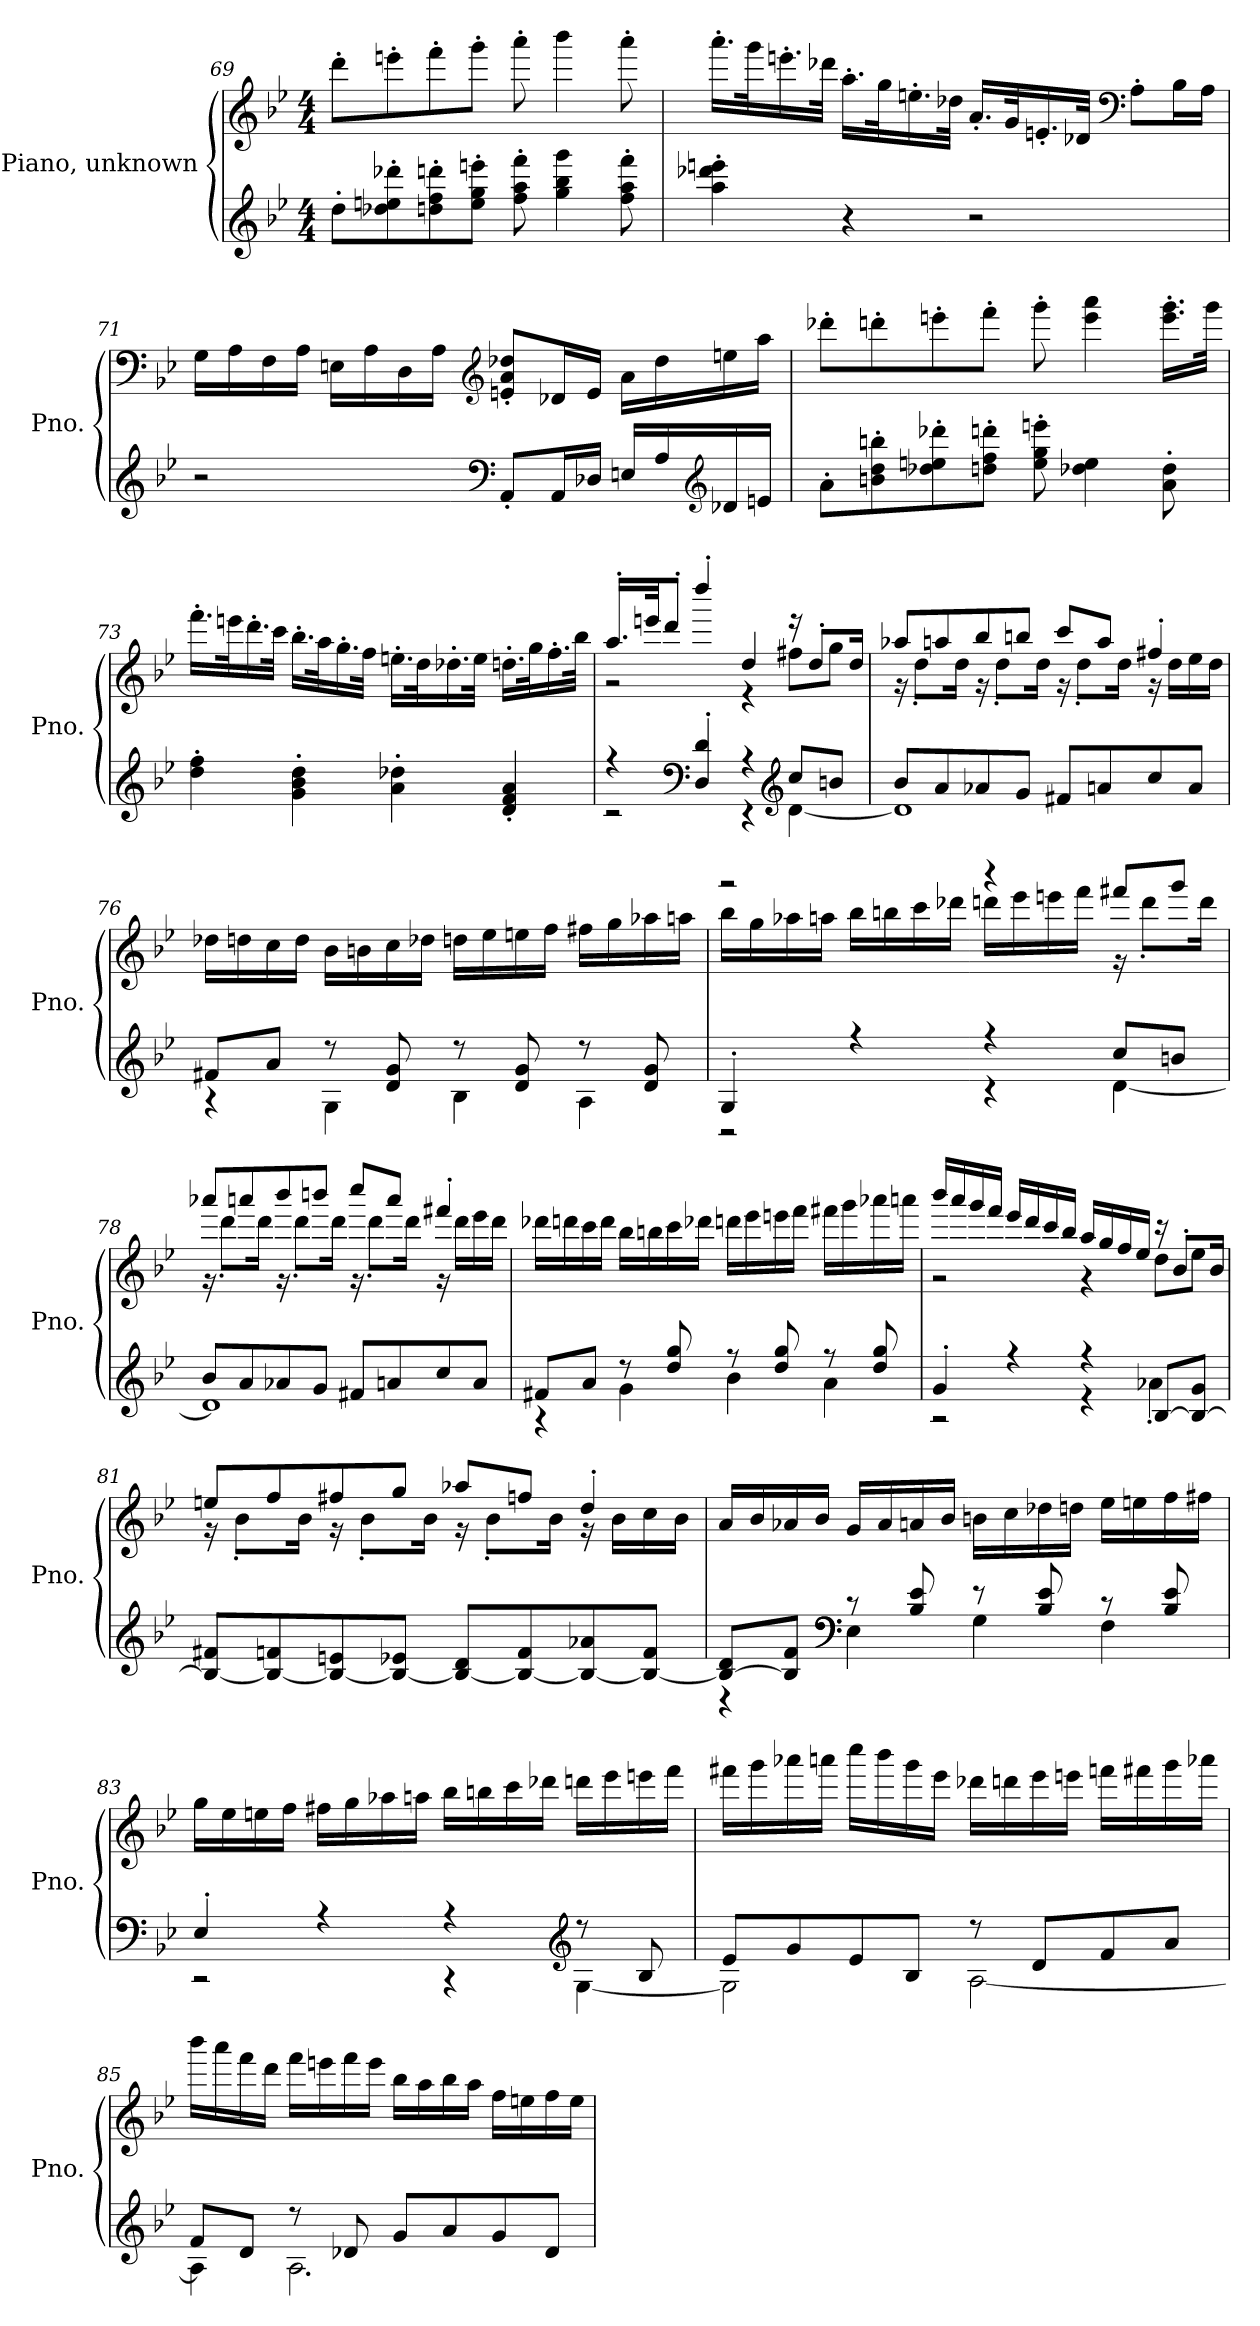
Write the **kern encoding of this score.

**kern	**kern
*part1	*part1
*staff2	*staff1
*I"Piano, unknown	*
*I'Pno.	*
*clefG2	*clefG2
*k[b-e-]	*k[b-e-]
*M4/4	*M4/4
=69	=69
8dd'\L	8ddd'\L
8dd-X\' 8een\' 8ddd-X\'	8eeen'\
8ddn\' 8ff\' 8dddn\'	8fff'\
8ee\' 8gg\' 8eeen\'J	8ggg'\J
8ff\' 8aa\' 8fff\'	8aaa'\
4gg\ 4bb-\ 4ggg\	4bbb-\
8ff\' 8aa\' 8fff\'	8aaa'\
!!LO:LB:g=z
=70	=70
4aa\' 4ddd-X\' 4eeen\'	16.aaa'\LL
.	32ggg\K
.	16.eeen'\
.	32ddd-X\JJk
4r	16.aa'\LL
.	32gg\K
.	16.een'\
.	32dd-X\JJk
2r	16.a'/LL
.	32g/K
.	16.en'/
.	32d-X/JJk
*	*clefF4
.	8A'\L
.	16B-\L
.	16A\JJ
!!LO:PB:g=z
=71	=71
2r	16G\LL
.	16A\
.	16F\
.	16A\JJ
.	16En\LL
.	16A\
.	16D\
.	16A\JJ
*clefF4	*clefG2
8AA'/L	8en/' 8a/' 8dd-X/'L
16AA/L	16d-X/L
16D-X/JJ	16e/JJ
16En/LL	16a\LL
16A/	16dd-\
*clefG2	*
16d-X/	16een\
16en/JJ	16aa\JJ
=72	=72
8a'\L	8ddd-X'\L
8bn\' 8dd\' 8bbn\'	8dddn'\
8dd-X\' 8een\' 8ddd-X\'	8eeen'\
8ddn\' 8ff\' 8dddn\'J	8fff'\J
8ee\' 8gg\' 8eeen\'	8ggg'\
4dd-X\ 4ee\	4eee\ 4aaa\
8a\' 8dd-\'	16.eee\' 16.ggg\'LL
.	32ggg\JJk
!!LO:LB:g=z
=73	=73
4dd\' 4ff\'	16.fff'\LL
.	32eeen\K
.	16.ddd'\
.	32ccc\JJk
4g\' 4b-\' 4dd\'	16.bb-'\LL
.	32aa\K
.	16.gg'\
.	32ff\JJk
4a\' 4dd-X\'	16.een'\LL
.	32dd\K
.	16.dd-X'\
.	32ee\JJk
4d/' 4f/' 4a/'	16.ddn'\LL
.	32gg\K
.	16.ff'\
.	32bb-\JJk
=74	=74
*^	*^
4r	2r	16.aa'/LL	2r
.	.	32eeen/JK	.
.	.	8ddd'/J	.
*clefF4	*	*	*
4D/' 4d/'	.	4dddd'/	.
4r	4r	4dd/	4r
*clefG2	*	*	*
8cc/L	[4d\	16r	8ff#X\L
.	.	8dd'/L	.
8bn/J	.	.	8gg\J
.	.	16dd/Jk	.
!!LO:LB:g=z	!!
=75	=75	=75	=75
8b-/L	1d]	8aa-X/L	16r
.	.	.	8dd'\L
8a/	.	8aan/	.
.	.	.	16dd\Jk
8a-X/	.	8bb-/	16r
.	.	.	8dd'\L
8g/J	.	8bbn/J	.
.	.	.	16dd\Jk
8f#X/L	.	8ccc/L	16r
.	.	.	8dd'\L
8an/	.	8aa/J	.
.	.	.	16dd\Jk
8cc/	.	4ff#X'/	16r
.	.	.	16dd\LL
8a/J	.	.	16ee-\
.	.	.	16dd\JJ
*	*	*v	*v
=76	=76	=76
8f#X/L	4r	16dd-X\LL
.	.	16ddn\
8a/J	.	16cc\
.	.	16dd\JJ
8r	4G\	16b-\LL
.	.	16bn\
8d/ 8g/	.	16cc\
.	.	16dd-X\JJ
8r	4B-\	16ddn\LL
.	.	16ee-\
8d/ 8g/	.	16een\
.	.	16ff\JJ
8r	4A\	16ff#X\LL
.	.	16gg\
8d/ 8g/	.	16aa-X\
.	.	16aan\JJ
!!LO:LB:g=z
=77	=77	=77
*	*	*^
4G'/	2r	2r	16bb-\LL
.	.	.	16gg\
.	.	.	16aa-X\
.	.	.	16aan\JJ
4r	.	.	16bb-\LL
.	.	.	16bbn\
.	.	.	16ccc\
.	.	.	16ddd-X\JJ
4r	4r	4r	16dddn\LL
.	.	.	16eee-\
.	.	.	16eeen\
.	.	.	16fff\JJ
8cc/L	[4d\	8fff#X/L	16r
.	.	.	8ddd'\L
8bn/J	.	8ggg/J	.
.	.	.	16ddd\Jk
!!LO:LB:g=z	!!
=78	=78	=78	=78
8b-/L	1d]	8aaa-X/L	16r
.	.	.	8ddd'\L
8a/	.	8aaan/	.
.	.	.	16ddd\Jk
8a-X/	.	8bbb-/	16r
.	.	.	8ddd'\L
8g/J	.	8bbbn/J	.
.	.	.	16ddd\Jk
8f#X/L	.	8cccc/L	16r
.	.	.	8ddd'\L
8an/	.	8aaa/J	.
.	.	.	16ddd\Jk
8cc/	.	4fff#X'/	16r
.	.	.	16ddd\LL
8a/J	.	.	16eee-\
.	.	.	16ddd\JJ
*	*	*v	*v
!!LO:LB:g=z
=79	=79	=79
8f#X/L	4r	16ddd-X\LL
.	.	16dddn\
8a/J	.	16ccc\
.	.	16ddd\JJ
8r	4g\	16bb-\LL
.	.	16bbn\
8dd/ 8gg/	.	16ccc\
.	.	16ddd-X\JJ
8r	4b-\	16dddn\LL
.	.	16eee-\
8dd/ 8gg/	.	16eeen\
.	.	16fff\JJ
8r	4a\	16fff#X\LL
.	.	16ggg\
8dd/ 8gg/	.	16aaa-X\
.	.	16aaan\JJ
=80	=80	=80
*	*	*^
4g'/	2r	16bbb-/LL	2r
.	.	16aaa/	.
.	.	16ggg/	.
.	.	16fff/JJ	.
4r	.	16eee-/LL	.
.	.	16ddd/	.
.	.	16ccc/	.
.	.	16bb-/JJ	.
4r	4r	16aa/LL	4r
.	.	16gg/	.
.	.	16ff/	.
.	.	16ee-/JJ	.
[8B-/L	4a-X'\	16r	8dd\L
.	.	8b-'/L	.
8B-/_ 8g/J	.	.	8ee-\J
.	.	16b-/Jk	.
*v	*v	*	*
!!LO:PB:g=z	!!
=81	=81	=81
8B-/_ 8f#X/L	8een/L	16r
.	.	8b-'\L
8B-/_ 8fn/	8ff/	.
.	.	16b-\Jk
8B-/_ 8en/	8ff#X/	16r
.	.	8b-'\L
8B-/_ 8e-X/J	8gg/J	.
.	.	16b-\Jk
8B-/_ 8d/L	8aa-X/L	16r
.	.	8b-'\L
8B-/_ 8f/	8ffn/J	.
.	.	16b-\Jk
8B-/_ 8a-X/	4dd'/	16r
.	.	16b-\LL
8B-/_ 8f/J	.	16cc\
.	.	16b-\JJ
*	*v	*v
=82	=82
*^	*
8B-/_ 8d/L	4r	16a/LL
.	.	16b-/
8B-/] 8f/J	.	16a-X/
.	.	16b-/JJ
*clefF4	*	*
8r	4E-\	16g/LL
.	.	16a-/
8B-/ 8e-/	.	16an/
.	.	16b-/JJ
8r	4G\	16bn\LL
.	.	16cc\
8B-/ 8e-/	.	16dd-X\
.	.	16ddn\JJ
8r	4F\	16ee-\LL
.	.	16een\
8B-/ 8e-/	.	16ff\
.	.	16ff#X\JJ
!!LO:LB:g=z
=83	=83	=83
4E-'/	2r	16gg\LL
.	.	16ee-\
.	.	16een\
.	.	16ff\JJ
4r	.	16ff#X\LL
.	.	16gg\
.	.	16aa-X\
.	.	16aan\JJ
4r	4r	16bb-\LL
.	.	16bbn\
.	.	16ccc\
.	.	16ddd-X\JJ
*clefG2	*	*
8r	[4G\	16dddn\LL
.	.	16eee-\
8B-/	.	16eeen\
.	.	16fff\JJ
!!LO:LB:g=z
=84	=84	=84
8e-/L	2G\]	16fff#X\LL
.	.	16ggg\
8g/	.	16aaa-X\
.	.	16aaan\JJ
8e-/	.	16cccc\LL
.	.	16bbb-\
8B-/J	.	16ggg\
.	.	16eee-\JJ
8r	[2A\	16ddd-X\LL
.	.	16dddn\
8d/L	.	16eee-\
.	.	16eeen\JJ
8f/	.	16fffn\LL
.	.	16fff#X\
8a/J	.	16ggg\
.	.	16aaa-X\JJ
!!LO:LB:g=z
=85	=85	=85
8f/L	4A\]	16bbb-\LL
.	.	16aaa\
8d/J	.	16fff\
.	.	16ddd\JJ
8r	2.A\	16fff\LL
.	.	16eeen\
8d-X/	.	16fff\
.	.	16eee\JJ
8g/L	.	16bb-\LL
.	.	16aa\
8a/	.	16bb-\
.	.	16aa\JJ
8g/	.	16ff\LL
.	.	16een\
8d-/J	.	16ff\
.	.	16ee\JJ
*v	*v	*
=	=
*-	*-
